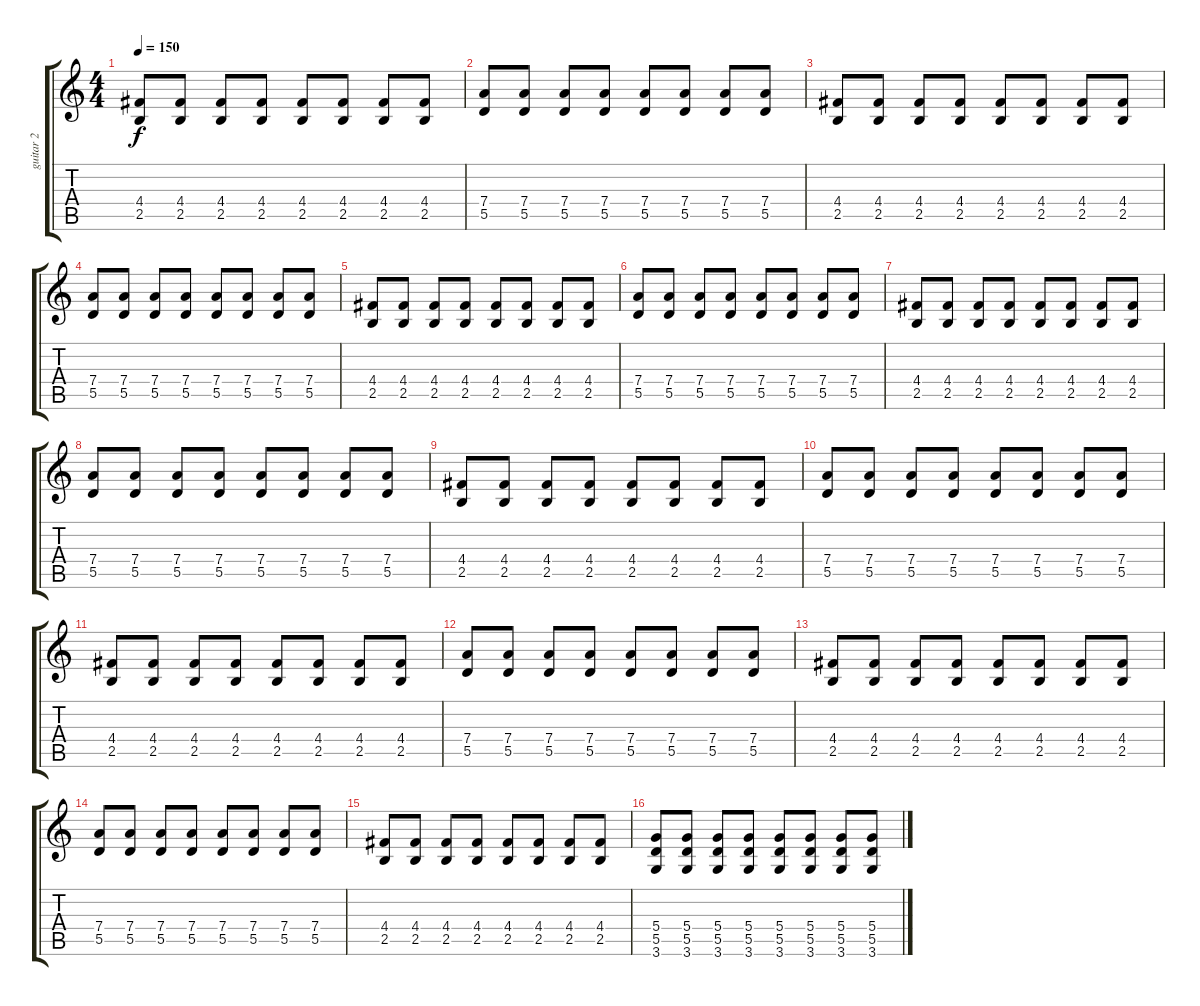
\track ("guitar 2" "guitar 2") {instrument electricguitarclean}
\staff {score tabs}
\tuning (E4 B3 G3 D3 A2 E2) {hide}
\ts (4 4)
\tempo 150
\clef g2
\ks c
(4.4 2.5).8{dy f} (4.4 2.5).8 (4.4 2.5).8 (4.4 2.5).8 (4.4 2.5).8 (4.4 2.5).8 (4.4 2.5).8 (4.4 2.5).8 |
(7.4 5.5).8 (7.4 5.5).8 (7.4 5.5).8 (7.4 5.5).8 (7.4 5.5).8 (7.4 5.5).8 (7.4 5.5).8 (7.4 5.5).8 |
(4.4 2.5).8 (4.4 2.5).8 (4.4 2.5).8 (4.4 2.5).8 (4.4 2.5).8 (4.4 2.5).8 (4.4 2.5).8 (4.4 2.5).8 |
(7.4 5.5).8 (7.4 5.5).8 (7.4 5.5).8 (7.4 5.5).8 (7.4 5.5).8 (7.4 5.5).8 (7.4 5.5).8 (7.4 5.5).8 |
(4.4 2.5).8 (4.4 2.5).8 (4.4 2.5).8 (4.4 2.5).8 (4.4 2.5).8 (4.4 2.5).8 (4.4 2.5).8 (4.4 2.5).8 |
(7.4 5.5).8 (7.4 5.5).8 (7.4 5.5).8 (7.4 5.5).8 (7.4 5.5).8 (7.4 5.5).8 (7.4 5.5).8 (7.4 5.5).8 |
(4.4 2.5).8 (4.4 2.5).8 (4.4 2.5).8 (4.4 2.5).8 (4.4 2.5).8 (4.4 2.5).8 (4.4 2.5).8 (4.4 2.5).8 |
(7.4 5.5).8{volume 13} (7.4 5.5).8 (7.4 5.5).8 (7.4 5.5).8 (7.4 5.5).8 (7.4 5.5).8 (7.4 5.5).8 (7.4 5.5).8 |
(4.4 2.5).8 (4.4 2.5).8 (4.4 2.5).8 (4.4 2.5).8 (4.4 2.5).8 (4.4 2.5).8 (4.4 2.5).8 (4.4 2.5).8 |
(7.4 5.5).8 (7.4 5.5).8 (7.4 5.5).8 (7.4 5.5).8 (7.4 5.5).8 (7.4 5.5).8 (7.4 5.5).8 (7.4 5.5).8 |
(4.4 2.5).8 (4.4 2.5).8 (4.4 2.5).8 (4.4 2.5).8 (4.4 2.5).8 (4.4 2.5).8 (4.4 2.5).8 (4.4 2.5).8 |
(7.4 5.5).8 (7.4 5.5).8 (7.4 5.5).8 (7.4 5.5).8 (7.4 5.5).8 (7.4 5.5).8 (7.4 5.5).8 (7.4 5.5).8 |
(4.4 2.5).8 (4.4 2.5).8 (4.4 2.5).8 (4.4 2.5).8 (4.4 2.5).8 (4.4 2.5).8 (4.4 2.5).8 (4.4 2.5).8 |
(7.4 5.5).8 (7.4 5.5).8 (7.4 5.5).8 (7.4 5.5).8 (7.4 5.5).8 (7.4 5.5).8 (7.4 5.5).8 (7.4 5.5).8 |
(4.4 2.5).8 (4.4 2.5).8 (4.4 2.5).8 (4.4 2.5).8 (4.4 2.5).8 (4.4 2.5).8 (4.4 2.5).8 (4.4 2.5).8 |
(5.4 5.5 3.6).8 (5.4 5.5 3.6).8 (5.4 5.5 3.6).8 (5.4 5.5 3.6).8 (5.4 5.5 3.6).8 (5.4 5.5 3.6).8 (5.4 5.5 3.6).8 (5.4 5.5 3.6).8
